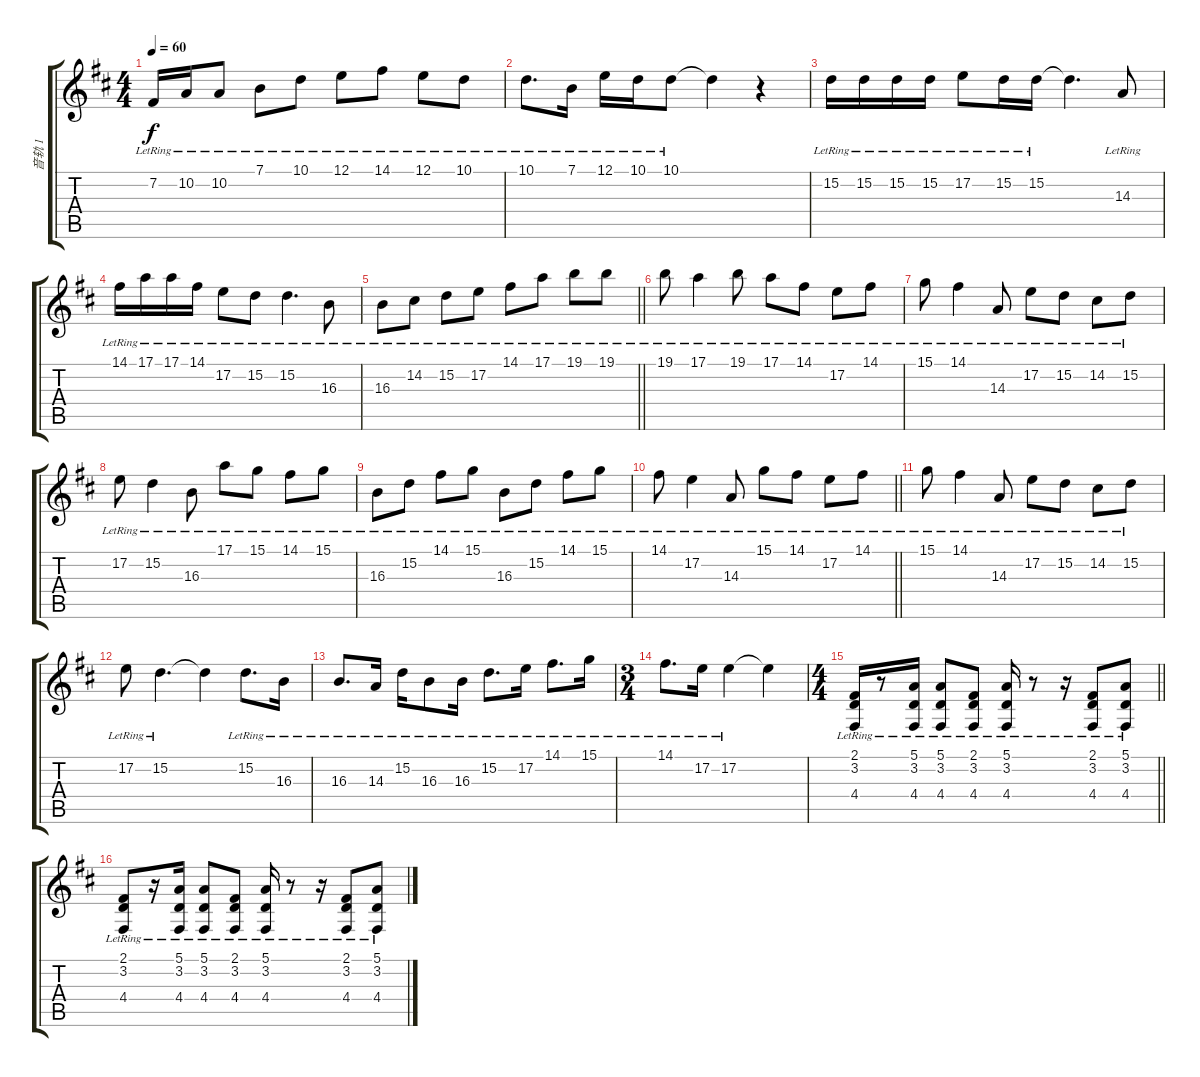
\track ("音轨 1" "音轨 1") {instrument acousticgrandpiano}
\staff {score tabs}
\tuning (E4 B3 G3 D3 A2 E2) {hide}
\ts (4 4)
\tempo 60
\clef g2
\ks d
7.2{lr}.16{dy f} 10.2{lr}.16 10.2{lr}.8 7.1{lr}.8 10.1{lr}.8 12.1{lr}.8 14.1{lr}.8 12.1{lr}.8 10.1{lr}.8 |
10.1{lr}.8{d} 7.1{lr}.16 12.1{lr}.16 10.1{lr}.16 10.1{lr}.8 10.1{t}.4 r.4 |
15.2{lr}.16 15.2{lr}.16 15.2{lr}.16 15.2{lr}.16 17.2{lr}.8 15.2{lr}.16 15.2{lr}.16 15.2{t}.4{d} 14.3{lr}.8 |
14.1{lr}.16 17.1{lr}.16 17.1{lr}.16 14.1{lr}.16 17.2{lr}.8 15.2{lr}.8 15.2{lr}.4{d} 16.3{lr}.8 |
\barLineRight lightlight
16.3{lr}.8 14.2{lr}.8 15.2{lr}.8 17.2{lr}.8 14.1{lr}.8 17.1{lr}.8 19.1{lr}.8 19.1{lr}.8 |
19.1{lr}.8 17.1{lr}.4 19.1{lr}.8 17.1{lr}.8 14.1{lr}.8 17.2{lr}.8 14.1{lr}.8 |
15.1{lr}.8 14.1{lr}.4 14.3{lr}.8 17.2{lr}.8 15.2{lr}.8 14.2{lr}.8 15.2{lr}.8 |
17.2{lr}.8 15.2{lr}.4 16.3{lr}.8 17.1{lr}.8 15.1{lr}.8 14.1{lr}.8 15.1{lr}.8 |
16.3{lr}.8{txt ""} 15.2{lr}.8 14.1{lr}.8 15.1{lr}.8 16.3{lr}.8 15.2{lr}.8 14.1{lr}.8 15.1{lr}.8 |
\barLineRight lightlight
14.1{lr}.8 17.2{lr}.4 14.3{lr}.8 15.1{lr}.8 14.1{lr}.8 17.2{lr}.8 14.1{lr}.8 |
15.1{lr}.8 14.1{lr}.4 14.3{lr}.8 17.2{lr}.8 15.2{lr}.8 14.2{lr}.8 15.2{lr}.8 |
17.2{lr}.8 15.2{lr}.4{d} 15.2{t}.4 15.2{lr}.8{d} 16.3{lr}.16 |
16.3{lr}.8{d txt " "} 14.3{lr}.16 15.2{lr}.16 16.3{lr}.8 16.3{lr}.16 15.2{lr}.8{d} 17.2{lr}.16 14.1{lr}.8{d} 15.1{lr}.16 |
\ts (3 4)
14.1{lr}.8{d} 17.2{lr}.16 17.2{lr}.4 17.2{t}.4 |
\ts (4 4)
\barLineRight lightlight
(2.1{lr} 3.2{lr} 4.4{lr}).16 r.8 (5.1{lr} 3.2{lr} 4.4{lr}).16 (5.1{lr} 3.2{lr} 4.4{lr}).8 (2.1{lr} 3.2{lr} 4.4{lr}).8 (5.1{lr} 3.2{lr} 4.4{lr}).16 r.8 r.16 (2.1{lr} 3.2{lr} 4.4{lr}).8 (5.1{lr} 3.2{lr} 4.4{lr}).8 |
(2.1{lr} 3.2{lr} 4.4{lr}).8 r.16 (5.1{lr} 3.2{lr} 4.4{lr}).16 (5.1{lr} 3.2{lr} 4.4{lr}).8 (2.1{lr} 3.2{lr} 4.4{lr}).8 (5.1{lr} 3.2{lr} 4.4{lr}).16 r.8 r.16 (2.1{lr} 3.2{lr} 4.4{lr}).8 (5.1{lr} 3.2{lr} 4.4{lr}).8
